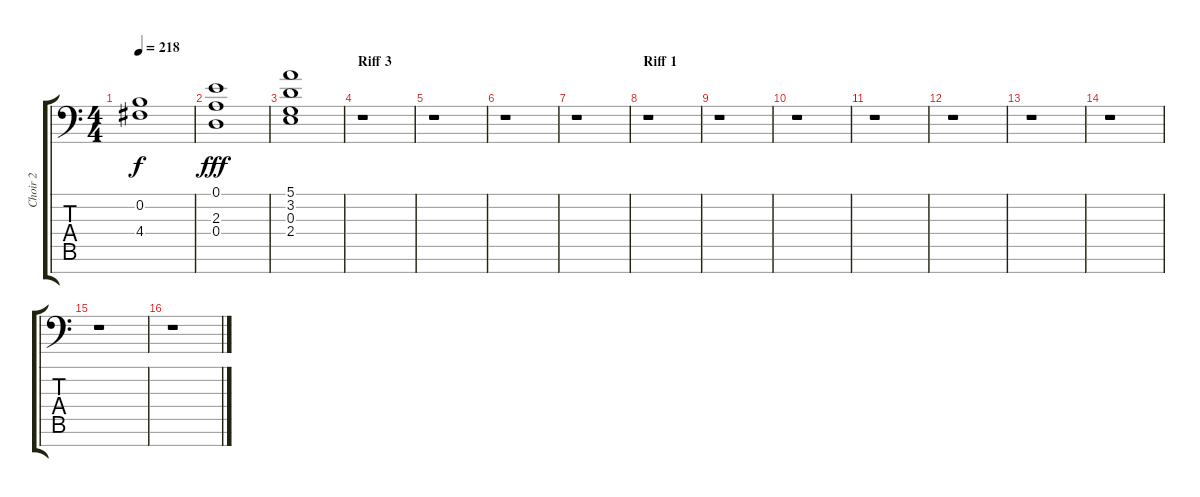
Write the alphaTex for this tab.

\track ("Choir 2" "Choir 2") {instrument choiraahs}
\staff {score tabs}
\tuning (E4 B3 G3 D3 A2 E2 C-1) {hide}
\ts (4 4)
\tempo 218
\clef f4
\ks c
(0.2{t} 4.4{t}).1{dy f} |
(0.1 2.3 0.4).1{dy fff} |
(5.1 3.2 0.3 2.4).1 |
\section ("" "Riff 3")
r.1 |
r.1 |
r.1 |
r.1 |
\section ("" "Riff 1")
r.1 |
r.1 |
r.1 |
r.1 |
r.1 |
r.1 |
r.1 |
r.1 |
r.1
